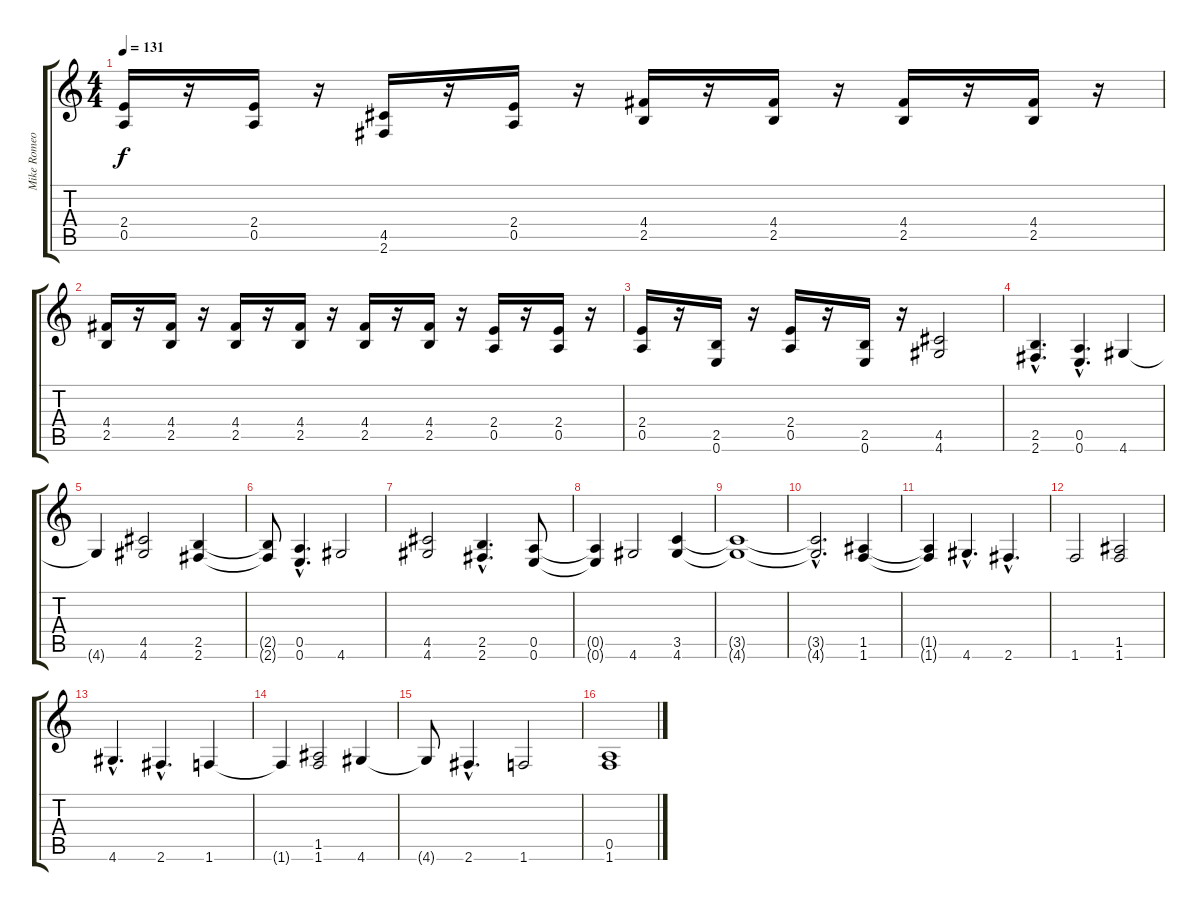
\track ("Mike Romeo (E-Guitar)" "Mike Romeo") {instrument distortionguitar}
\staff {score tabs}
\tuning (E4 B3 G3 D3 A2 E2) {hide}
\ts (4 4)
\tempo 131
\clef g2
\ks c
(2.4 0.5).16{dy f} r.16 (2.4 0.5).16 r.16 (4.5 2.6).16 r.16 (2.4 0.5).16 r.16 (4.4 2.5).16 r.16 (4.4 2.5).16 r.16 (4.4 2.5).16 r.16 (4.4 2.5).16 r.16 |
(4.4 2.5).16 r.16 (4.4 2.5).16 r.16 (4.4 2.5).16 r.16 (4.4 2.5).16 r.16 (4.4 2.5).16 r.16 (4.4 2.5).16 r.16 (2.4 0.5).16 r.16 (2.4 0.5).16 r.16 |
(2.4 0.5).16 r.16 (2.5 0.6).16 r.16 (2.4 0.5).16 r.16 (2.5 0.6).16 r.16 (4.5 4.6).2 |
(2.5{hac} 2.6{hac}).4{d} (0.5{hac} 0.6{hac}).4{d} 4.6.4 |
4.6{t}.4 (4.5 4.6).2 (2.5 2.6).4 |
(2.5{t} 2.6{t}).8 (0.5{hac} 0.6{hac}).4{d} 4.6.2 |
(4.5 4.6).2 (2.5{hac} 2.6{hac}).4{d} (0.5 0.6).8 |
(0.5{t} 0.6{t}).4 4.6.2 (3.5 4.6).4 |
(3.5{t} 4.6{t}).1 |
(3.5{hac t} 4.6{hac t}).2{d} (1.5 1.6).4 |
(1.5{t} 1.6{t}).4 4.6{hac}.4{d} 2.6{hac}.4{d} |
1.6.2 (1.5 1.6).2 |
4.6{hac}.4{d} 2.6{hac}.4{d} 1.6.4 |
1.6{t}.4 (1.5 1.6).2 4.6.4 |
4.6{t}.8 2.6{hac}.4{d} 1.6.2 |
(0.5 1.6).1
